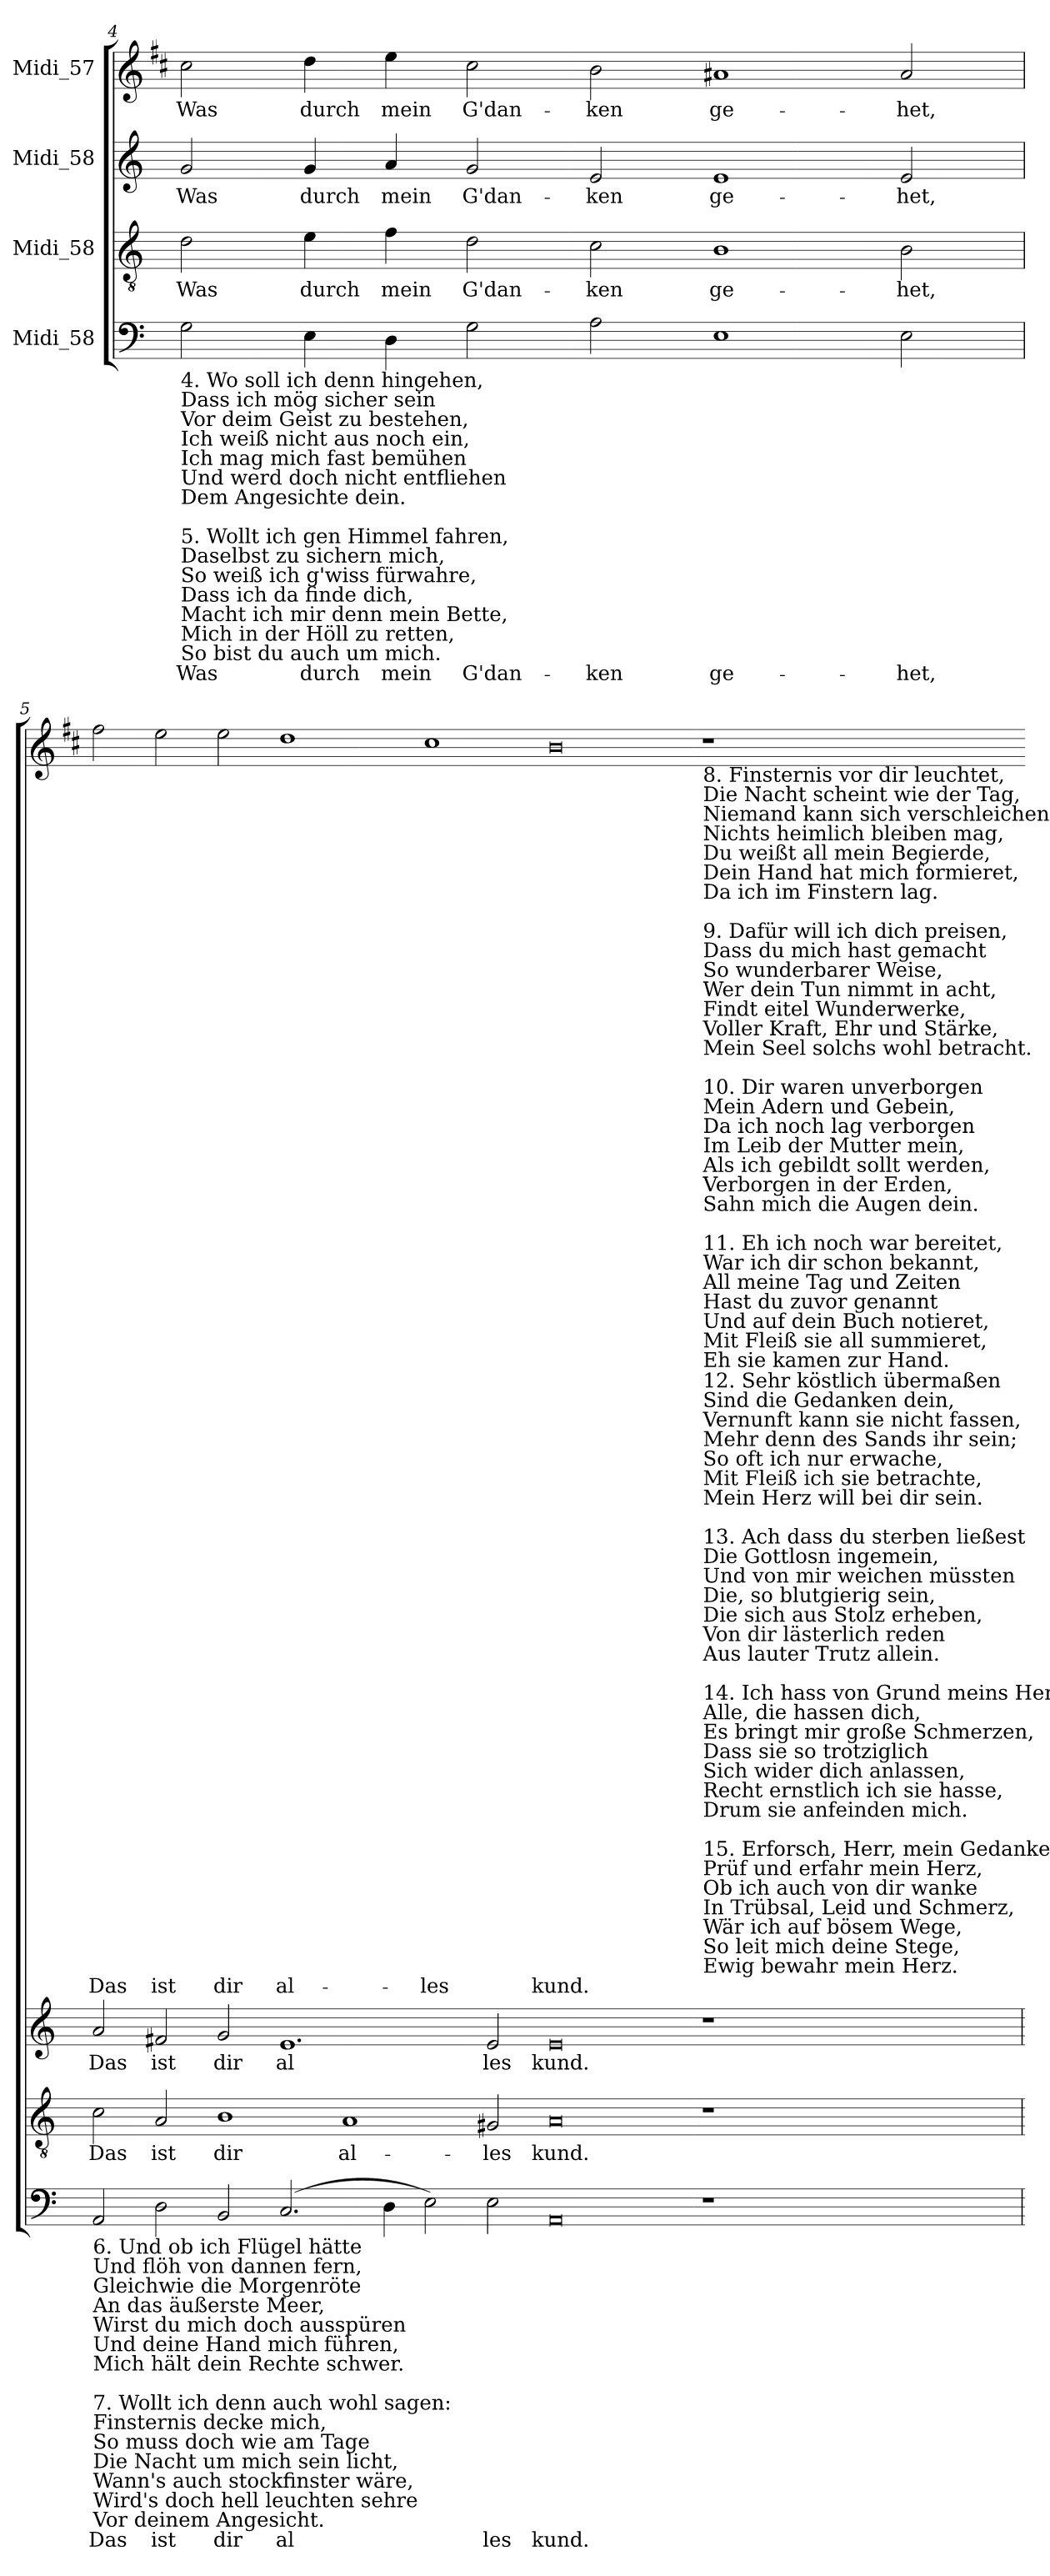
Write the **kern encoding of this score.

**kern	**text	**kern	**text	**kern	**text	**kern	**text
*part4	*part4	*part3	*part3	*part2	*part2	*part1	*part1
*staff4	*staff4	*staff3	*staff3	*staff2	*staff2	*staff1	*staff1
*I"Midi_58	*	*I"Midi_58	*	*I"Midi_58	*	*I"Midi_57	*
*clefF4	*	*clefGv2	*	*clefG2	*	*clefG2	*
*	*	*	*	*	*	*ITrd1c2	*
*k[]	*	*k[]	*	*k[]	*	*k[]	*
*C:	*	*C:	*	*C:	*	*C:	*
=4	=4	=4	=4	=4	=4	=4	=4
!LO:TX:b:t=4. Wo soll ich denn hingehen,\nDass ich mög sicher sein\nVor deim Geist zu bestehen,\nIch weiß nicht aus noch ein,\nIch mag mich fast bemühen\nUnd werd doch nicht entfliehen\nDem Angesichte dein.\n\n5. Wollt ich gen Himmel fahren,\nDaselbst zu sichern mich,\nSo weiß ich g'wiss fürwahre,\nDass ich da finde dich,\nMacht ich mir denn mein Bette,\nMich in der Höll zu retten,\nSo bist du auch um mich.	!	!	!	!	!	!	!
!	!LO:LY:b	!	!LO:LY:b	!	!LO:LY:b	!	!LO:LY:b
2G	Was	2d	Was	2g	Was	2b	Was
!	!LO:LY:b	!	!LO:LY:b	!	!LO:LY:b	!	!LO:LY:b
4E	durch	4e	durch	4g	durch	4cc	durch
!	!LO:LY:b	!	!LO:LY:b	!	!LO:LY:b	!	!LO:LY:b
4D	mein	4f	mein	4a	mein	4dd	mein
!	!LO:LY:b	!	!LO:LY:b	!	!LO:LY:b	!	!LO:LY:b
2G	G'dan-	2d	G'dan-	2g	G'dan-	2b	G'dan-
!	!LO:LY:b	!	!LO:LY:b	!	!LO:LY:b	!	!LO:LY:b
2A	-ken	2c	-ken	2e	-ken	2a	-ken
!	!LO:LY:b	!	!LO:LY:b	!	!LO:LY:b	!	!LO:LY:b
1E	ge-	1B	ge-	1e	ge-	1g#X	ge-
!	!LO:LY:b	!	!LO:LY:b	!	!LO:LY:b	!	!LO:LY:b
2E	-het,	2B	-het,	2e	-het,	2g#	-het,
=5	=5	=5	=5	=5	=5	=5	=5
!LO:TX:b:t=6. Und ob ich Flügel hätte\nUnd flöh von dannen fern,\nGleichwie die Morgenröte\nAn das äußerste Meer,\nWirst du mich doch ausspüren\nUnd deine Hand mich führen,\nMich hält dein Rechte schwer.\n\n7. Wollt ich denn auch wohl sagen&colon;\nFinsternis decke mich,\nSo muss doch wie am Tage\nDie Nacht um mich sein licht,\nWann's auch stockfinster wäre,\nWird's doch hell leuchten sehre\nVor deinem Angesicht.	!	!	!	!	!	!	!
!	!LO:LY:b	!	!LO:LY:b	!	!LO:LY:b	!	!LO:LY:b
2AA	Das	2c	Das	2a	Das	2ee	Das
!	!LO:LY:b	!	!LO:LY:b	!	!LO:LY:b	!	!LO:LY:b
2D	ist	2A	ist	2f#X	ist	2dd	ist
!	!LO:LY:b	!	!LO:LY:b	!	!LO:LY:b	!	!LO:LY:b
2BB	dir	1B	dir	2g	dir	2dd	dir
!	!LO:LY:b	!	!	!	!LO:LY:b	!	!LO:LY:b
(>2.C	al	.	.	1.e	al	1cc	al-
!	!	!	!LO:LY:b	!	!	!	!
.	.	1A	al-	.	.	.	.
4D	.	.	.	.	.	.	.
!	!	!	!	!	!	!	!LO:LY:b
2E)	.	.	.	.	.	1b	-les
!	!LO:LY:b	!	!LO:LY:b	!	!LO:LY:b	!	!
2E	les	2G#X	-les	2e	les	.	.
!	!LO:LY:b	!	!LO:LY:b	!	!LO:LY:b	!	!LO:LY:b
0AA	kund.	0A	kund.	0e	kund.	0a	kund.
!!LO:LB:g=z
=6-	=6-	=6-	=6-	=6-	=6-	=6-	=6-
!	!	!	!	!	!	!LO:TX:b:t=8. Finsternis vor dir leuchtet,\nDie Nacht scheint wie der Tag,\nNiemand kann sich verschleichen,\nNichts heimlich bleiben mag,\nDu weißt all mein Begierde,\nDein Hand hat mich formieret,\nDa ich im Finstern lag.\n\n9. Dafür will ich dich preisen,\nDass du mich hast gemacht\nSo wunderbarer Weise,\nWer dein Tun nimmt in acht,\nFindt eitel Wunderwerke,\nVoller Kraft, Ehr und Stärke,\nMein Seel solchs wohl betracht.\n\n10. Dir waren unverborgen\nMein Adern und Gebein,\nDa ich noch lag verborgen\nIm Leib der Mutter mein,\nAls ich gebildt sollt werden,\nVerborgen in der Erden,\nSahn mich die Augen dein.\n\n11. Eh ich noch war bereitet,\nWar ich dir schon bekannt,\nAll meine Tag und Zeiten\nHast du zuvor genannt\nUnd auf dein Buch notieret,\nMit Fleiß sie all summieret,\nEh sie kamen zur Hand.	!
!	!	!	!	!	!	!LO:TX:b:t=12. Sehr köstlich übermaßen\nSind die Gedanken dein,\nVernunft kann sie nicht fassen,\nMehr denn des Sands ihr sein;\nSo oft ich nur erwache,\nMit Fleiß ich sie betrachte,\nMein Herz will bei dir sein.\n\n13. Ach dass du sterben ließest\nDie Gottlosn ingemein,\nUnd von mir weichen müssten\nDie, so blutgierig sein,\nDie sich aus Stolz erheben,\nVon dir lästerlich reden\nAus lauter Trutz allein.\n\n14. Ich hass von Grund meins Herzen\nAlle, die hassen dich,\nEs bringt mir große Schmerzen,\nDass sie so trotziglich\nSich wider dich anlassen,\nRecht ernstlich ich sie hasse,\nDrum sie anfeinden mich.\n\n15. Erforsch, Herr, mein Gedanken,\nPrüf und erfahr mein Herz,\nOb ich auch von dir wanke\nIn Trübsal, Leid und Schmerz,\nWär ich auf bösem Wege,\nSo leit mich deine Stege,\nEwig bewahr mein Herz.	!
1r	.	1r	.	1r	.	1r	.
=	=-	=	=-	=	=-	=-	=-
*-	*-	*-	*-	*-	*-	*-	*-
